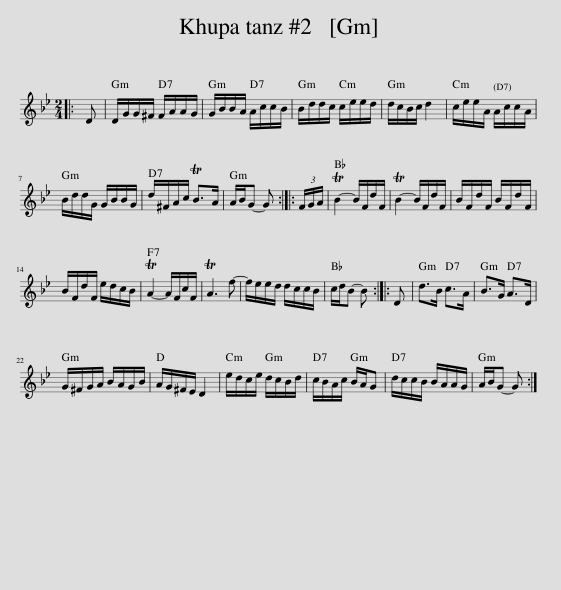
X:1
L:1/8
M:2/4
I:linebreak $
K:Gmin
V:1 treble
V:1
|: D | D/G/G/^F/ F/A/A/G/ | G/B/B/A/ A/c/c/B/ | B/d/d/c/ c/e/e/d/ | d/c/B/c/ d2 | %5
 c/e/e/A/ A/c/c/A/ |$ B/d/d/G/ G/B/B/G/ | d/^F/A/c/ TB>A | A/B/G- G :: (3F/G/A/ | %10
 TB2- B/F/d/F/ | TB2- B/F/d/F/ | B/F/d/F/ B/F/d/F/ |$ B/F/d/F/ e/d/c/B/ | TA2- A/F/c/F/ | %15
 TA3 f- | f/e/e/d/ d/c/c/B/ | c/d/B- B :: D | d>B c>A | %20
 B>G A>D |$ G/^F/G/A/ B/A/G/B/ | A/G/^F/E/ D2 | e/d/c/e/ d/c/B/d/ | c/B/A/c/ B/A/G | %25
 d/c/c/B/ B/A/A/G/ | A/B/G- G :| %27
